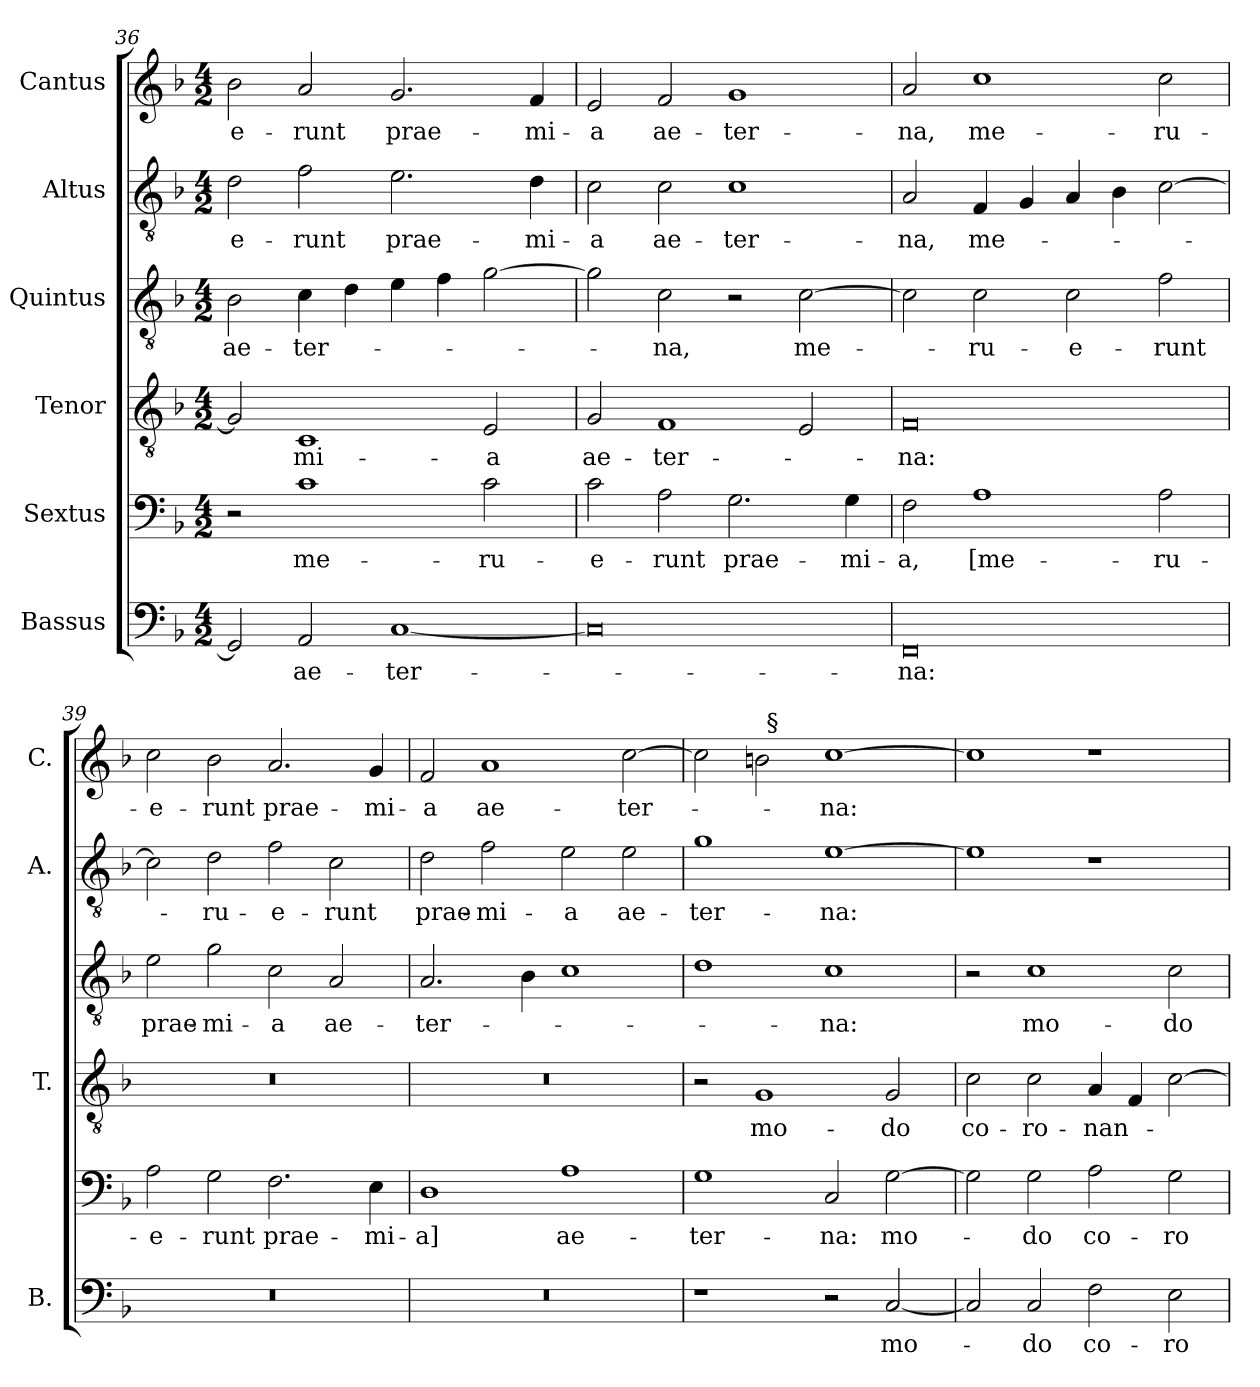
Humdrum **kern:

**kern	**text	**kern	**text	**kern	**text	**kern	**text	**kern	**text	**kern	**text
*part6	*part6	*part5	*part5	*part4	*part4	*part3	*part3	*part2	*part2	*part1	*part1
*staff6	*staff6	*staff5	*staff5	*staff4	*staff4	*staff3	*staff3	*staff2	*staff2	*staff1	*staff1
*I"Bassus	*	*I"Sextus	*	*I"Tenor	*	*I"Quintus	*	*I"Altus	*	*I"Cantus	*
*I'B.	*	*	*	*I'T.	*	*	*	*I'A.	*	*I'C.	*
*clefF4	*	*clefF4	*	*clefGv2	*	*clefGv2	*	*clefGv2	*	*clefG2	*
*	*	*	*	*ITrd7c12	*	*ITrd7c12	*	*ITrd7c12	*	*	*
*k[b-]	*	*k[b-]	*	*k[b-]	*	*k[b-]	*	*k[b-]	*	*k[b-]	*
*F:	*	*F:	*	*F:	*	*F:	*	*F:	*	*F:	*
*M4/2	*	*M4/2	*	*M4/2	*	*M4/2	*	*M4/2	*	*M4/2	*
=36	=36	=36	=36	=36	=36	=36	=36	=36	=36	=36	=36
!	!	!	!	!	!	!	!LO:LY:b	!	!LO:LY:b	!	!LO:LY:b
2GG/]	.	2r	.	2GG/]	.	2BB-\	ae-	2D\	-e-	2b-\	-e-
!	!LO:LY:b	!	!LO:LY:b	!	!LO:LY:b	!	!LO:LY:b	!	!LO:LY:b	!	!LO:LY:b
2AA/	ae-	1c	me-	1CC	-mi-	4C\	-ter-	2F\	-runt	2a/	-runt
.	.	.	.	.	.	4D\	.	.	.	.	.
!	!LO:LY:b	!	!	!	!	!	!	!	!LO:LY:b	!	!LO:LY:b
[<1C	-ter-	.	.	.	.	4E\	.	2.E\	prae-	2.g/	prae-
.	.	.	.	.	.	4F\	.	.	.	.	.
!	!	!	!LO:LY:b	!	!LO:LY:b	!	!	!	!	!	!
.	.	2c\	-ru-	2EE/	-a	[>2G\	.	.	.	.	.
!	!	!	!	!	!	!	!	!	!LO:LY:b	!	!LO:LY:b
.	.	.	.	.	.	.	.	4D\	-mi-	4f/	-mi-
=37	=37	=37	=37	=37	=37	=37	=37	=37	=37	=37	=37
!	!	!	!LO:LY:b	!	!LO:LY:b	!	!	!	!LO:LY:b	!	!LO:LY:b
0C]	.	2c\	-e-	2GG/	ae-	2G\]	.	2C\	-a	2e/	-a
!	!	!	!LO:LY:b	!	!LO:LY:b	!	!LO:LY:b	!	!LO:LY:b	!	!LO:LY:b
.	.	2A\	-runt	1FF	-ter-	2C\	-na,	2C\	ae-	2f/	ae-
!	!	!	!LO:LY:b	!	!	!	!	!	!LO:LY:b	!	!LO:LY:b
.	.	2.G\	prae-	.	.	2r	.	1C	-ter-	1g	-ter-
!	!	!	!	!	!	!	!LO:LY:b	!	!	!	!
.	.	.	.	2EE/	.	[>2C\	me-	.	.	.	.
!	!	!	!LO:LY:b	!	!	!	!	!	!	!	!
.	.	4G\	-mi-	.	.	.	.	.	.	.	.
=38	=38	=38	=38	=38	=38	=38	=38	=38	=38	=38	=38
!	!LO:LY:b	!	!LO:LY:b	!	!LO:LY:b	!	!	!	!LO:LY:b	!	!LO:LY:b
0FF	-na:	2F\	-a,	0FF	-na:	2C\]	.	2AA/	-na,	2a/	-na,
!	!	!	!LO:LY:b	!	!	!	!LO:LY:b	!	!LO:LY:b	!	!LO:LY:b
.	.	1A	[me-	.	.	2C\	-ru-	4FF/	me-	1cc	me-
.	.	.	.	.	.	.	.	4GG/	.	.	.
!	!	!	!	!	!	!	!LO:LY:b	!	!	!	!
.	.	.	.	.	.	2C\	-e-	4AA/	.	.	.
.	.	.	.	.	.	.	.	4BB-\	.	.	.
!	!	!	!LO:LY:b	!	!	!	!LO:LY:b	!	!	!	!LO:LY:b
.	.	2A\	-ru-	.	.	2F\	-runt	[>2C\	.	2cc\	-ru-
=39	=39	=39	=39	=39	=39	=39	=39	=39	=39	=39	=39
!LO:N:vis=1	!	!	!LO:LY:b	!LO:N:vis=1	!	!	!LO:LY:b	!	!	!	!LO:LY:b
0r	.	2A\	-e-	0r	.	2E\	prae-	2C\]	.	2cc\	-e-
!	!	!	!LO:LY:b	!	!	!	!LO:LY:b	!	!LO:LY:b	!	!LO:LY:b
.	.	2G\	-runt	.	.	2G\	-mi-	2D\	-ru-	2b-\	-runt
!	!	!	!LO:LY:b	!	!	!	!LO:LY:b	!	!LO:LY:b	!	!LO:LY:b
.	.	2.F\	prae-	.	.	2C\	-a	2F\	-e-	2.a/	prae-
!	!	!	!	!	!	!	!LO:LY:b	!	!LO:LY:b	!	!
.	.	.	.	.	.	2AA/	ae-	2C\	-runt	.	.
!	!	!	!LO:LY:b	!	!	!	!	!	!	!	!LO:LY:b
.	.	4E\	-mi-	.	.	.	.	.	.	4g/	-mi-
!!LO:PB:g=z
=40	=40	=40	=40	=40	=40	=40	=40	=40	=40	=40	=40
!LO:N:vis=1	!	!	!LO:LY:b	!LO:N:vis=1	!	!	!LO:LY:b	!	!LO:LY:b	!	!LO:LY:b
0r	.	1D	-a]	0r	.	2.AA/	-ter-	2D\	prae-	2f/	-a
!	!	!	!	!	!	!	!	!	!LO:LY:b	!	!LO:LY:b
.	.	.	.	.	.	.	.	2F\	-mi-	1a	ae-
.	.	.	.	.	.	4BB-\	.	.	.	.	.
!	!	!	!LO:LY:b	!	!	!	!	!	!LO:LY:b	!	!
.	.	1A	ae-	.	.	1C	.	2E\	-a	.	.
!	!	!	!	!	!	!	!	!	!LO:LY:b	!	!LO:LY:b
.	.	.	.	.	.	.	.	2E\	ae-	[>2cc\	-ter-
=41	=41	=41	=41	=41	=41	=41	=41	=41	=41	=41	=41
!	!	!	!LO:LY:b	!	!	!	!	!	!LO:LY:b	!	!
*	*	*	*	*	*	*	*	*	*	*^	*
1r	.	1G	-ter-	2r	.	1D	.	1G	-ter-	2cc\]	2ryy	.
!	!	!	!	!	!LO:LY:b	!	!	!	!	!	!	!
.	.	.	.	1GG	mo-	.	.	.	.	2b\	32ryy	.
!	!	!	!	!	!	!	!	!	!	!	!LO:TX:a:t=§	!
.	.	.	.	.	.	.	.	.	.	.	1ryy	.
!	!	!	!LO:LY:b	!	!	!	!LO:LY:b	!	!LO:LY:b	!	!	!LO:LY:b
2r	.	2C/	-na:	.	.	1C	-na:	[>1E	-na:	[>1cc	.	-na:
!	!LO:LY:b	!	!LO:LY:b	!	!LO:LY:b	!	!	!	!	!	!	!
[<2C/	mo-	[>2G\	mo-	2GG/	-do	.	.	.	.	.	.	.
.	.	.	.	.	.	.	.	.	.	.	4...ryy	.
=42	=42	=42	=42	=42	=42	=42	=42	=42	=42	=42	=42	=42
!	!	!	!	!	!LO:LY:b	!	!	!	!	!	!	!
*	*	*	*	*	*	*	*	*	*	*v	*v	*
2C/]	.	2G\]	.	2C\	co-	2r	.	1E]	.	1cc]	.
!	!LO:LY:b	!	!LO:LY:b	!	!LO:LY:b	!	!LO:LY:b	!	!	!	!
2C/	-do	2G\	-do	2C\	-ro-	1C	mo-	.	.	.	.
!	!LO:LY:b	!	!LO:LY:b	!	!LO:LY:b	!	!	!	!	!	!
2F\	co-	2A\	co-	4AA/	-nan-	.	.	1r	.	1r	.
.	.	.	.	4FF/	.	.	.	.	.	.	.
!	!LO:LY:b	!	!LO:LY:b	!	!	!	!LO:LY:b	!	!	!	!
2E\	-ro-	2G\	-ro-	[>2C\	.	2C\	-do	.	.	.	.
=	=	=	=	=	=	=	=	=	=	=	=
*-	*-	*-	*-	*-	*-	*-	*-	*-	*-	*-	*-
